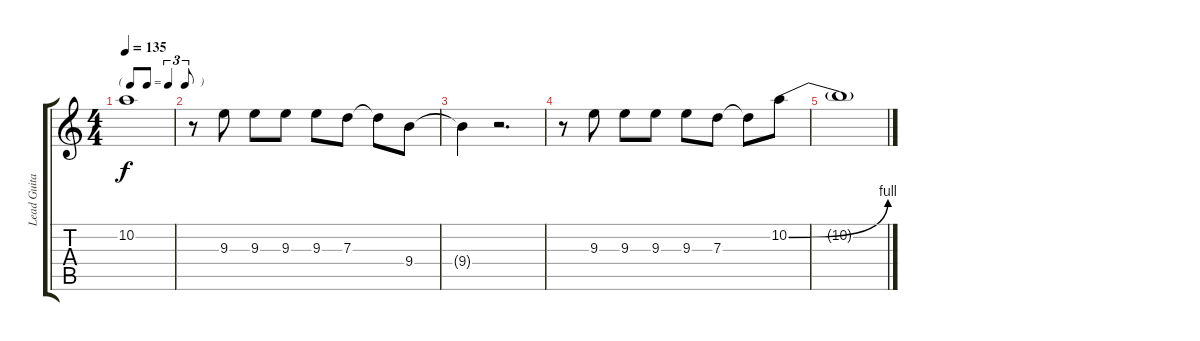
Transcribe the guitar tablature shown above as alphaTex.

\track ("Lead Guitar" "Lead Guita") {instrument overdrivenguitar}
\staff {score tabs}
\tuning (E4 B3 G3 D3 A2 E2) {hide}
\ts (4 4)
\tf triplet8th
\tempo 135
\clef g2
\ks c
10.2{t}.1{dy f} |
r.8 9.3.8 9.3.8 9.3.8 9.3.8 7.3.8 7.3{t}.8 9.4.8 |
9.4{t}.4 r.2{d} |
r.8 9.3.8 9.3.8 9.3.8 9.3.8 7.3.8 7.3{t}.8 10.2{be (bend 0 0 60 4)}.8 |
10.2{t}.1
